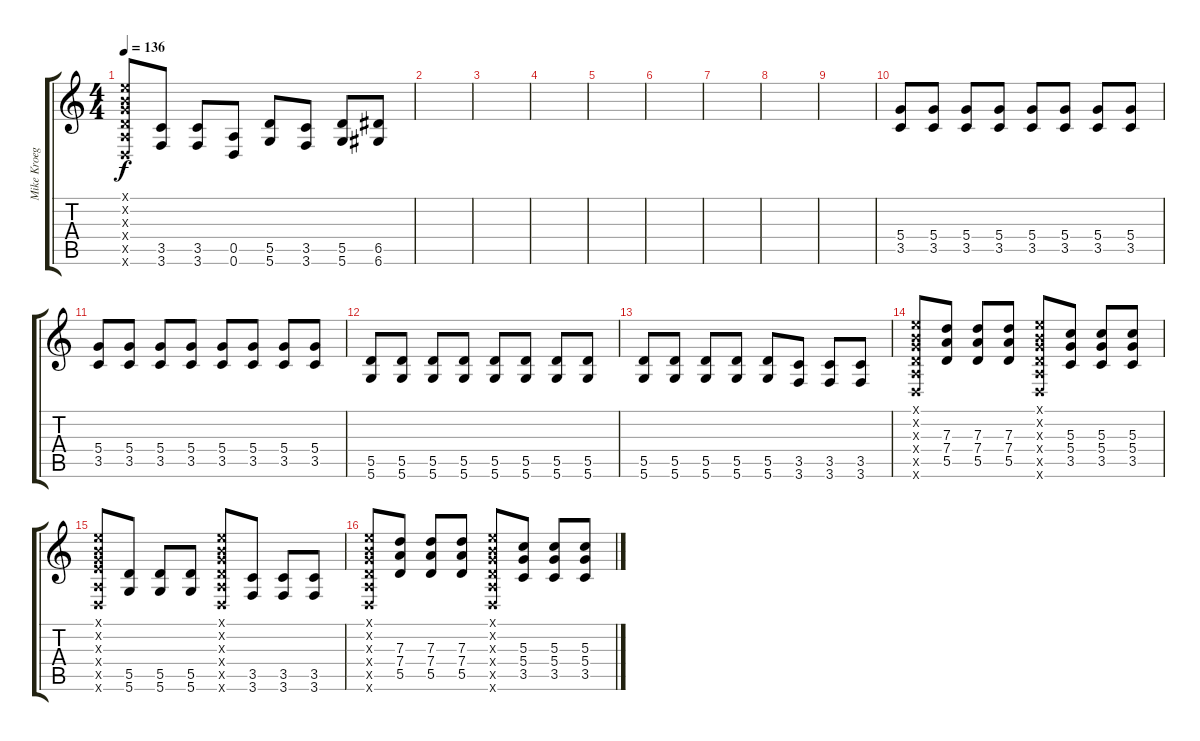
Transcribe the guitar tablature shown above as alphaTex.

\track ("Mike Kroeger" "Mike Kroeg") {instrument overdrivenguitar}
\staff {score tabs}
\tuning (E4 B3 G3 D3 A2 D2) {hide}
\ts (4 4)
\tempo 136
\clef g2
\ks c
(0.1{x} 0.2{x} 0.3{x} 0.4{x} 0.5{x} 0.6{x}).8{dy f} (3.5 3.6).8 (3.5 3.6).8 (0.5 0.6).8 (5.5 5.6).8 (3.5 3.6).8 (5.5 5.6).8 (6.5 6.6).8 |
|
|
|
|
|
|
|
|
(5.4 3.5).8 (5.4 3.5).8 (5.4 3.5).8 (5.4 3.5).8 (5.4 3.5).8 (5.4 3.5).8 (5.4 3.5).8 (5.4 3.5).8 |
(5.4 3.5).8 (5.4 3.5).8 (5.4 3.5).8 (5.4 3.5).8 (5.4 3.5).8 (5.4 3.5).8 (5.4 3.5).8 (5.4 3.5).8 |
(5.5 5.6).8 (5.5 5.6).8 (5.5 5.6).8 (5.5 5.6).8 (5.5 5.6).8 (5.5 5.6).8 (5.5 5.6).8 (5.5 5.6).8 |
(5.5 5.6).8 (5.5 5.6).8 (5.5 5.6).8 (5.5 5.6).8 (5.5 5.6).8 (3.5 3.6).8 (3.5 3.6).8 (3.5 3.6).8 |
(0.1{x} 0.2{x} 0.3{x} 0.4{x} 0.5{x} 0.6{x}).8 (7.3 7.4 5.5).8 (7.3 7.4 5.5).8 (7.3 7.4 5.5).8 (0.1{x} 0.2{x} 0.3{x} 0.4{x} 0.5{x} 0.6{x}).8 (5.3 5.4 3.5).8 (5.3 5.4 3.5).8 (5.3 5.4 3.5).8 |
(0.1{x} 0.2{x} 0.3{x} 2.4{x} 0.5{x} 0.6{x}).8 (5.5 5.6).8 (5.5 5.6).8 (5.5 5.6).8 (0.1{x} 0.2{x} 0.3{x} 0.4{x} 0.5{x} 0.6{x}).8 (3.5 3.6).8 (3.5 3.6).8 (3.5 3.6).8 |
(0.1{x} 0.2{x} 0.3{x} 0.4{x} 0.5{x} 0.6{x}).8 (7.3 7.4 5.5).8 (7.3 7.4 5.5).8 (7.3 7.4 5.5).8 (0.1{x} 0.2{x} 0.3{x} 0.4{x} 0.5{x} 0.6{x}).8 (5.3 5.4 3.5).8 (5.3 5.4 3.5).8 (5.3 5.4 3.5).8
